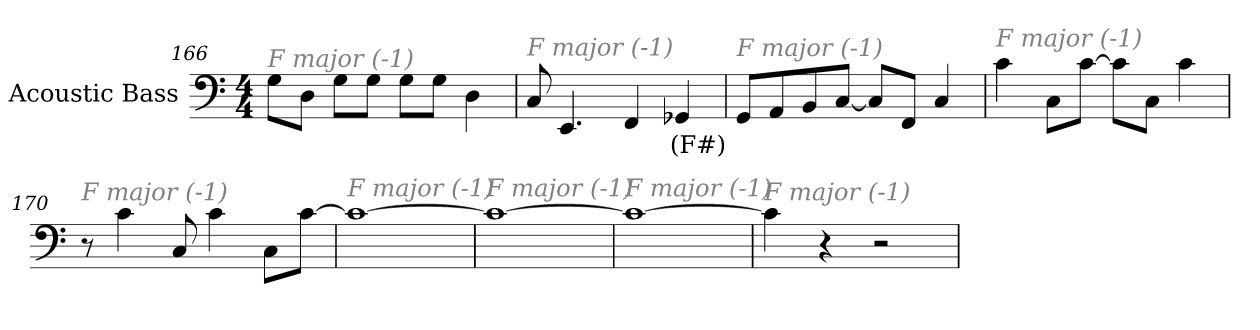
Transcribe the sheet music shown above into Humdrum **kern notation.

**kern	**text
*part1	*part1
*staff1	*staff1
*I"Acoustic Bass	*
*clefF4	*
*ITrd7c12	*
*k[]	*
*C:	*
*M4/4	*
=166	=166
!LO:TX:i:color=#808080:t=F major (-1)	!
8GGL	.
8DDJ	.
8GGL	.
8GGJ	.
8GGL	.
8GGJ	.
4DD	.
=167	=167
!LO:TX:i:color=#808080:t=F major (-1)	!
8CC	.
4.EEE	.
4FFF	.
4GGG-Xi	(F#)
=168	=168
!LO:TX:i:color=#808080:t=F major (-1)	!
8GGGL	.
8AAA	.
8BBB	.
[8CCJ	.
8CCL]	.
8FFFJ	.
4CC	.
=169	=169
!LO:TX:i:color=#808080:t=F major (-1)	!
4C	.
8CCL	.
[8CJ	.
8CL]	.
8CCJ	.
4C	.
=170	=170
!LO:TX:i:color=#808080:t=F major (-1)	!
8r	.
4C	.
8CC	.
4C	.
8CCL	.
[8CJ	.
=171	=171
!LO:TX:i:color=#808080:t=F major (-1)	!
1C_	.
=172	=172
!LO:TX:i:color=#808080:t=F major (-1)	!
1C_	.
=173	=173
!LO:TX:i:color=#808080:t=F major (-1)	!
1C_	.
=174	=174
!LO:TX:i:color=#808080:t=F major (-1)	!
4C]	.
4r	.
2r	.
=	=
*-	*-
